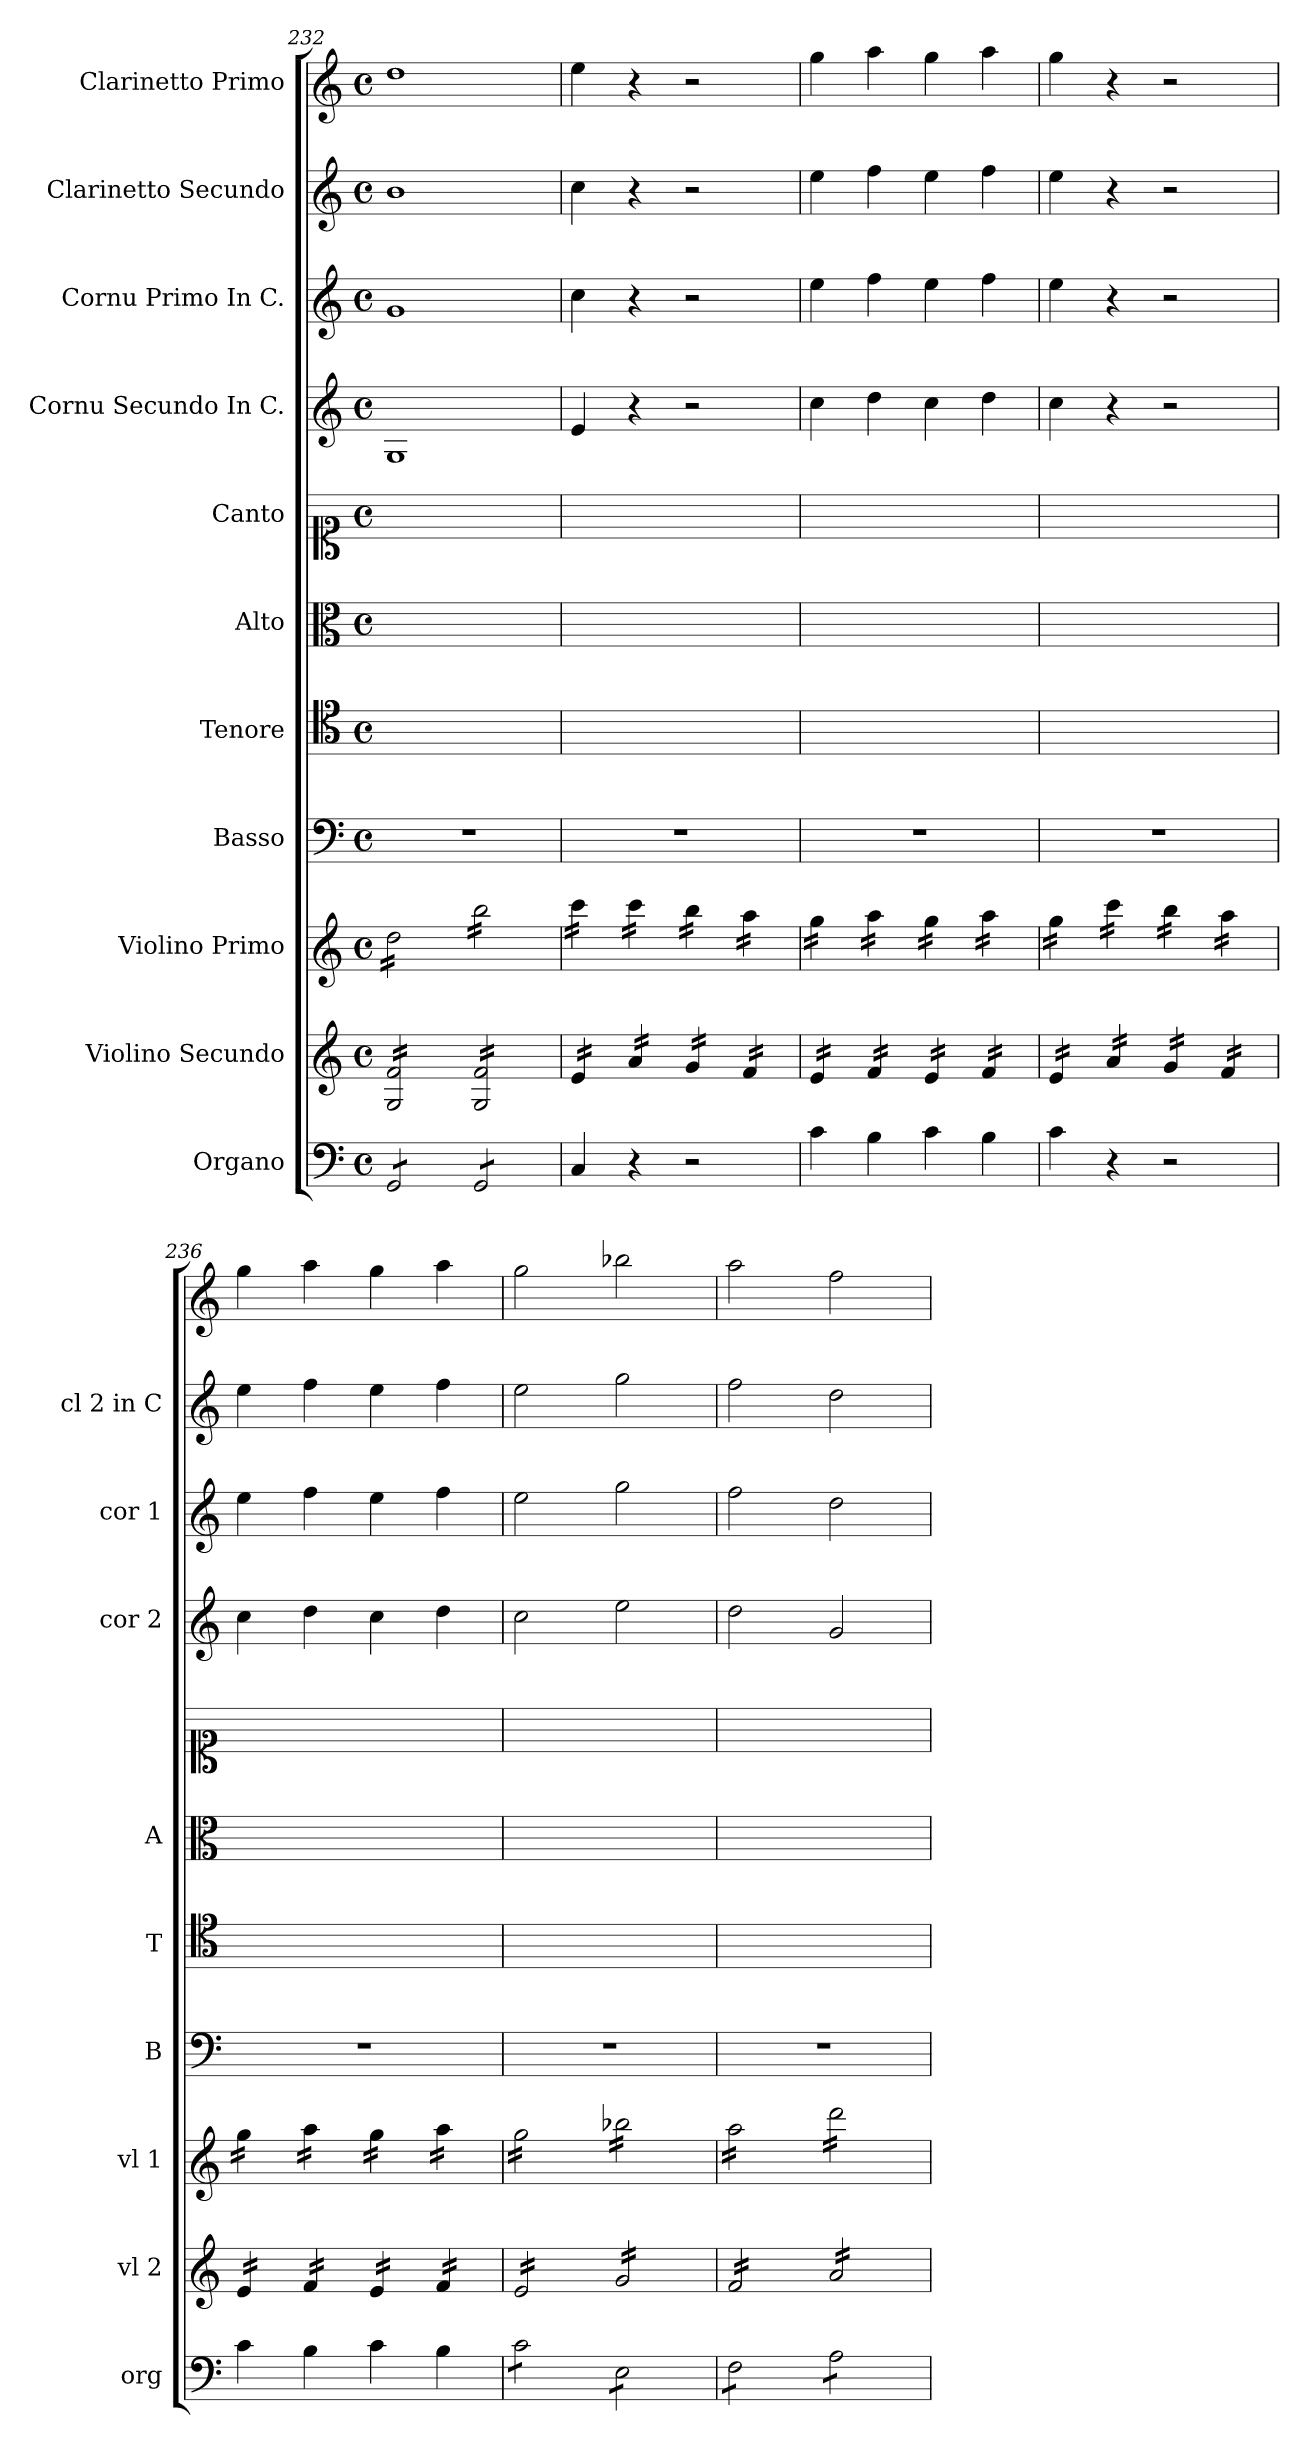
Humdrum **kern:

**kern	**kern	**kern	**kern	**kern	**kern	**kern	**kern	**kern	**kern	**kern
*part11	*part10	*part9	*part8	*part7	*part6	*part5	*part4	*part3	*part2	*part1
*staff11	*staff10	*staff9	*staff8	*staff7	*staff6	*staff5	*staff4	*staff3	*staff2	*staff1
*I"Organo	*I"Violino Secundo	*I"Violino Primo	*I"Basso	*I"Tenore	*I"Alto	*I"Canto	*I"Cornu Secundo In C.	*I"Cornu Primo In C.	*I"Clarinetto Secundo	*I"Clarinetto Primo
*I'org	*I'vl 2	*I'vl 1	*I'B	*I'T	*I'A	*	*I'cor 2	*I'cor 1	*I'cl 2 in C	*
*clefF4	*clefG2	*clefG2	*clefF4	*clefC4	*clefC3	*clefC1	*clefG2	*clefG2	*clefG2	*clefG2
*k[]	*k[]	*k[]	*k[]	*k[]	*k[]	*k[]	*k[]	*k[]	*k[]	*k[]
*M4/4	*M4/4	*M4/4	*M4/4	*M4/4	*M4/4	*M4/4	*M4/4	*M4/4	*M4/4	*M4/4
*met(c)	*met(c)	*met(c)	*met(c)	*met(c)	*met(c)	*met(c)	*met(c)	*met(c)	*met(c)	*met(c)
=232	=232	=232	=232	=232	=232	=232	=232	=232	=232	=232
*tremolo	*	*	*	*	*	*	*	*	*	*
*	*tremolo	*	*	*	*	*	*	*	*	*
*	*	*tremolo	*	*	*	*	*	*	*	*
8GG/L	16G/ 16f/LL	16dd\LL	1r	1ryy	1ryy	1ryy	1G	1g	1b	1dd
.	16G/ 16f/	16dd\	.	.	.	.	.	.	.	.
8GG/	16G/ 16f/	16dd\	.	.	.	.	.	.	.	.
.	16G/ 16f/	16dd\	.	.	.	.	.	.	.	.
8GG/	16G/ 16f/	16dd\	.	.	.	.	.	.	.	.
.	16G/ 16f/	16dd\	.	.	.	.	.	.	.	.
8GG/J	16G/ 16f/	16dd\	.	.	.	.	.	.	.	.
.	16G/ 16f/JJ	16dd\JJ	.	.	.	.	.	.	.	.
8GG/L	16G/ 16f/LL	16bb\LL	.	.	.	.	.	.	.	.
.	16G/ 16f/	16bb\	.	.	.	.	.	.	.	.
8GG/	16G/ 16f/	16bb\	.	.	.	.	.	.	.	.
.	16G/ 16f/	16bb\	.	.	.	.	.	.	.	.
8GG/	16G/ 16f/	16bb\	.	.	.	.	.	.	.	.
.	16G/ 16f/	16bb\	.	.	.	.	.	.	.	.
8GG/J	16G/ 16f/	16bb\	.	.	.	.	.	.	.	.
*Xtremolo	*	*	*	*	*	*	*	*	*	*
.	16G/ 16f/JJ	16bb\JJ	.	.	.	.	.	.	.	.
=233	=233	=233	=233	=233	=233	=233	=233	=233	=233	=233
4C/	16e/LL	16ccc\LL	1r	1ryy	1ryy	1ryy	4e/	4cc\	4cc\	4ee\
.	16e/	16ccc\	.	.	.	.	.	.	.	.
.	16e/	16ccc\	.	.	.	.	.	.	.	.
.	16e/JJ	16ccc\JJ	.	.	.	.	.	.	.	.
4r	16a/LL	16ccc\LL	.	.	.	.	4r	4r	4r	4r
.	16a/	16ccc\	.	.	.	.	.	.	.	.
.	16a/	16ccc\	.	.	.	.	.	.	.	.
.	16a/JJ	16ccc\JJ	.	.	.	.	.	.	.	.
2r	16g/LL	16bb\LL	.	.	.	.	2r	2r	2r	2r
.	16g/	16bb\	.	.	.	.	.	.	.	.
.	16g/	16bb\	.	.	.	.	.	.	.	.
.	16g/JJ	16bb\JJ	.	.	.	.	.	.	.	.
.	16f/LL	16aa\LL	.	.	.	.	.	.	.	.
.	16f/	16aa\	.	.	.	.	.	.	.	.
.	16f/	16aa\	.	.	.	.	.	.	.	.
.	16f/JJ	16aa\JJ	.	.	.	.	.	.	.	.
=234	=234	=234	=234	=234	=234	=234	=234	=234	=234	=234
4c\	16e/LL	16gg\LL	1r	2ryy	2ryy	2ryy	4cc\	4ee\	4ee\	4gg\
.	16e/	16gg\	.	.	.	.	.	.	.	.
.	16e/	16gg\	.	.	.	.	.	.	.	.
.	16e/JJ	16gg\JJ	.	.	.	.	.	.	.	.
4B\	16f/LL	16aa\LL	.	.	.	.	4dd\	4ff\	4ff\	4aa\
.	16f/	16aa\	.	.	.	.	.	.	.	.
.	16f/	16aa\	.	.	.	.	.	.	.	.
.	16f/JJ	16aa\JJ	.	.	.	.	.	.	.	.
4c\	16e/LL	16gg\LL	.	2ryy	2ryy	2ryy	4cc\	4ee\	4ee\	4gg\
.	16e/	16gg\	.	.	.	.	.	.	.	.
.	16e/	16gg\	.	.	.	.	.	.	.	.
.	16e/JJ	16gg\JJ	.	.	.	.	.	.	.	.
4B\	16f/LL	16aa\LL	.	.	.	.	4dd\	4ff\	4ff\	4aa\
.	16f/	16aa\	.	.	.	.	.	.	.	.
.	16f/	16aa\	.	.	.	.	.	.	.	.
.	16f/JJ	16aa\JJ	.	.	.	.	.	.	.	.
=235	=235	=235	=235	=235	=235	=235	=235	=235	=235	=235
4c\	16e/LL	16gg\LL	1r	1ryy	1ryy	1ryy	4cc\	4ee\	4ee\	4gg\
.	16e/	16gg\	.	.	.	.	.	.	.	.
.	16e/	16gg\	.	.	.	.	.	.	.	.
.	16e/JJ	16gg\JJ	.	.	.	.	.	.	.	.
4r	16a/LL	16ccc\LL	.	.	.	.	4r	4r	4r	4r
.	16a/	16ccc\	.	.	.	.	.	.	.	.
.	16a/	16ccc\	.	.	.	.	.	.	.	.
.	16a/JJ	16ccc\JJ	.	.	.	.	.	.	.	.
2r	16g/LL	16bb\LL	.	.	.	.	2r	2r	2r	2r
.	16g/	16bb\	.	.	.	.	.	.	.	.
.	16g/	16bb\	.	.	.	.	.	.	.	.
.	16g/JJ	16bb\JJ	.	.	.	.	.	.	.	.
.	16f/LL	16aa\LL	.	.	.	.	.	.	.	.
.	16f/	16aa\	.	.	.	.	.	.	.	.
.	16f/	16aa\	.	.	.	.	.	.	.	.
.	16f/JJ	16aa\JJ	.	.	.	.	.	.	.	.
=236	=236	=236	=236	=236	=236	=236	=236	=236	=236	=236
4c\	16e/LL	16gg\LL	1r	1ryy	1ryy	1ryy	4cc\	4ee\	4ee\	4gg\
.	16e/	16gg\	.	.	.	.	.	.	.	.
.	16e/	16gg\	.	.	.	.	.	.	.	.
.	16e/JJ	16gg\JJ	.	.	.	.	.	.	.	.
4B\	16f/LL	16aa\LL	.	.	.	.	4dd\	4ff\	4ff\	4aa\
.	16f/	16aa\	.	.	.	.	.	.	.	.
.	16f/	16aa\	.	.	.	.	.	.	.	.
.	16f/JJ	16aa\JJ	.	.	.	.	.	.	.	.
4c\	16e/LL	16gg\LL	.	.	.	.	4cc\	4ee\	4ee\	4gg\
.	16e/	16gg\	.	.	.	.	.	.	.	.
.	16e/	16gg\	.	.	.	.	.	.	.	.
.	16e/JJ	16gg\JJ	.	.	.	.	.	.	.	.
4B\	16f/LL	16aa\LL	.	.	.	.	4dd\	4ff\	4ff\	4aa\
.	16f/	16aa\	.	.	.	.	.	.	.	.
.	16f/	16aa\	.	.	.	.	.	.	.	.
.	16f/JJ	16aa\JJ	.	.	.	.	.	.	.	.
=237	=237	=237	=237	=237	=237	=237	=237	=237	=237	=237
*tremolo	*	*	*	*	*	*	*	*	*	*
8c\L	16e/LL	16gg\LL	1r	1ryy	1ryy	1ryy	2cc\	2ee\	2ee\	2gg\
.	16e/	16gg\	.	.	.	.	.	.	.	.
8c\	16e/	16gg\	.	.	.	.	.	.	.	.
.	16e/	16gg\	.	.	.	.	.	.	.	.
8c\	16e/	16gg\	.	.	.	.	.	.	.	.
.	16e/	16gg\	.	.	.	.	.	.	.	.
8c\J	16e/	16gg\	.	.	.	.	.	.	.	.
.	16e/JJ	16gg\JJ	.	.	.	.	.	.	.	.
8E\L	16g/LL	16bb-X\LL	.	.	.	.	2ee\	2gg\	2gg\	2bb-X\
.	16g/	16bb-X\	.	.	.	.	.	.	.	.
8E\	16g/	16bb-X\	.	.	.	.	.	.	.	.
.	16g/	16bb-X\	.	.	.	.	.	.	.	.
8E\	16g/	16bb-X\	.	.	.	.	.	.	.	.
.	16g/	16bb-X\	.	.	.	.	.	.	.	.
8E\J	16g/	16bb-X\	.	.	.	.	.	.	.	.
.	16g/JJ	16bb-X\JJ	.	.	.	.	.	.	.	.
=238	=238	=238	=238	=238	=238	=238	=238	=238	=238	=238
8F\L	16f/LL	16aa\LL	1r	1ryy	1ryy	1ryy	2dd\	2ff\	2ff\	2aa\
.	16f/	16aa\	.	.	.	.	.	.	.	.
8F\	16f/	16aa\	.	.	.	.	.	.	.	.
.	16f/	16aa\	.	.	.	.	.	.	.	.
8F\	16f/	16aa\	.	.	.	.	.	.	.	.
.	16f/	16aa\	.	.	.	.	.	.	.	.
8F\J	16f/	16aa\	.	.	.	.	.	.	.	.
.	16f/JJ	16aa\JJ	.	.	.	.	.	.	.	.
8A\L	16a/LL	16ddd\LL	.	.	.	.	2g/	2dd\	2dd\	2ff\
.	16a/	16ddd\	.	.	.	.	.	.	.	.
8A\	16a/	16ddd\	.	.	.	.	.	.	.	.
.	16a/	16ddd\	.	.	.	.	.	.	.	.
8A\	16a/	16ddd\	.	.	.	.	.	.	.	.
.	16a/	16ddd\	.	.	.	.	.	.	.	.
8A\J	16a/	16ddd\	.	.	.	.	.	.	.	.
*Xtremolo	*	*	*	*	*	*	*	*	*	*
.	16a/JJ	16ddd\JJ	.	.	.	.	.	.	.	.
*	*	*Xtremolo	*	*	*	*	*	*	*	*
*	*Xtremolo	*	*	*	*	*	*	*	*	*
=	=	=	=	=	=	=	=	=	=	=
*-	*-	*-	*-	*-	*-	*-	*-	*-	*-	*-
